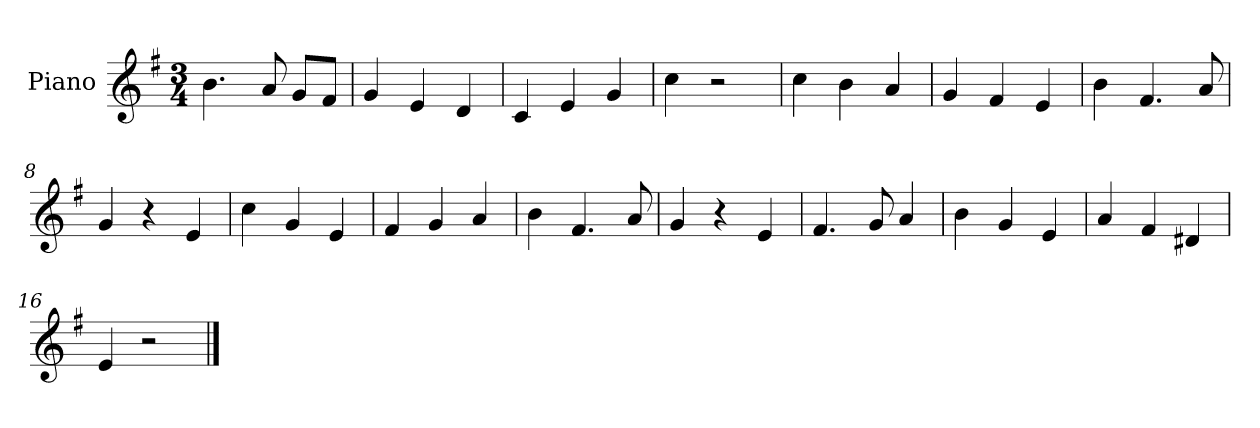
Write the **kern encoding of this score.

**kern
*part1
*staff1
*I"Piano
*I'Pno
*clefG2
*k[f#]
*e:
*M3/4
=1
4.b\
8a/
8g/L
8f#/J
=2
4g/
4e/
4d/
=3
4c/
4e/
4g/
=4
4cc\
2r
=5
4cc\
4b\
4a/
=6
4g/
4f#/
4e/
=7
4b\
4.f#/
8a/
=8
4g/
4r
4e/
=9
4cc\
4g/
4e/
=10
4f#/
4g/
4a/
=11
4b\
4.f#/
8a/
=12
4g/
4r
4e/
=13
4.f#/
8g/
4a/
=14
4b\
4g/
4e/
=15
4a/
4f#/
4d#X/
=16
4e/
2r
==
*-
